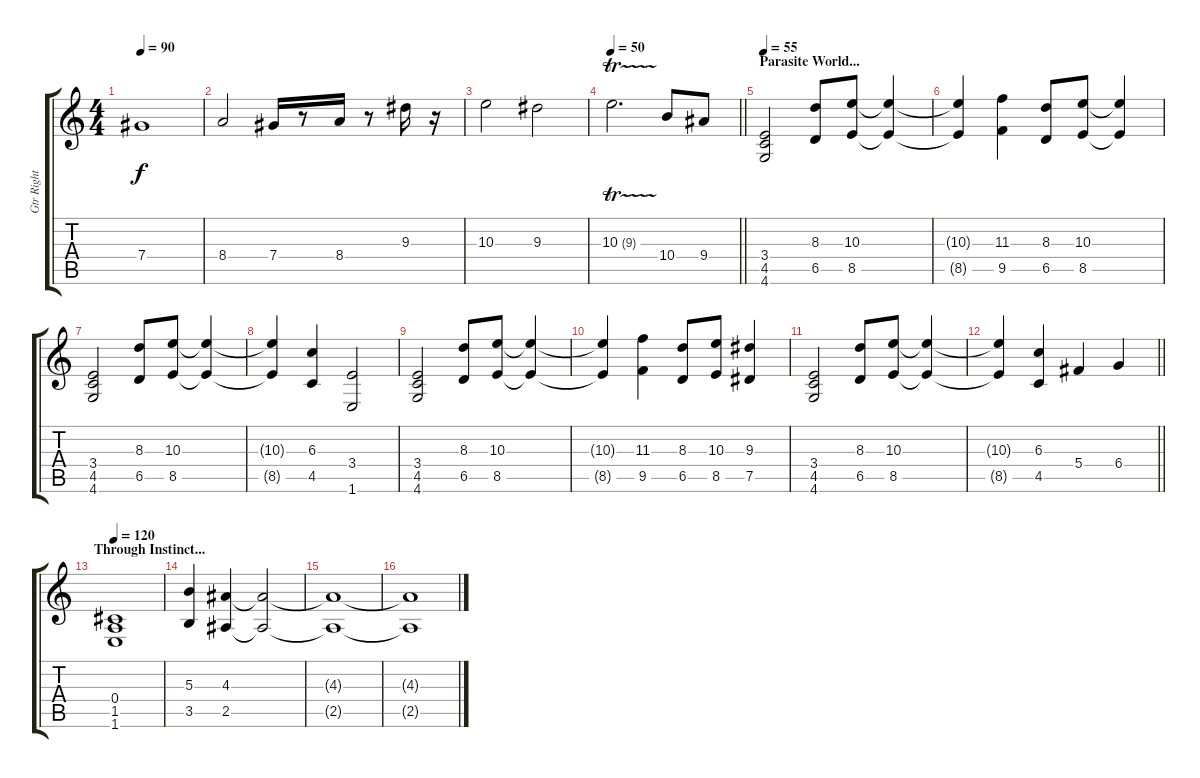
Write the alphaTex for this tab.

\track ("Gtr Right" "Gtr Right") {instrument distortionguitar}
\staff {score tabs}
\tuning (Eb4 Bb3 Gb3 Db3 Ab2 Eb2) {hide}
\ts (4 4)
\tempo 90
\clef g2
\ks c
7.4.1{dy f} |
8.4.2 7.4.16 r.8 8.4.16 r.8 9.3.16 r.16 |
10.3.2 9.3.2 |
\tempo 50
\barLineRight lightlight
10.3{tr (9 32)}.2{d} 10.4.8 9.4.8 |
\section ("" "Parasite World...")
\tempo 55
(3.4 4.5 4.6).2{volume 13} (8.3 6.5).8 (10.3 8.5).8 (10.3{t} 8.5{t}).4 |
(10.3{t} 8.5{t}).4 (11.3 9.5).4 (8.3 6.5).8 (10.3 8.5).8 (10.3{t} 8.5{t}).4 |
(3.4 4.5 4.6).2 (8.3 6.5).8 (10.3 8.5).8 (10.3{t} 8.5{t}).4 |
(10.3{t} 8.5{t}).4 (6.3 4.5).4 (3.4 1.6).2 |
(3.4 4.5 4.6).2 (8.3 6.5).8 (10.3 8.5).8 (10.3{t} 8.5{t}).4 |
(10.3{t} 8.5{t}).4 (11.3 9.5).4 (8.3 6.5).8 (10.3 8.5).8 (9.3 7.5).4 |
(3.4 4.5 4.6).2 (8.3 6.5).8 (10.3 8.5).8 (10.3{t} 8.5{t}).4 |
\barLineRight lightlight
(10.3{t} 8.5{t}).4 (6.3 4.5).4 5.4.4 6.4.4 |
\section ("" "Through Instinct...")
\tempo 120
(0.4 1.5 1.6).1 |
(5.3 3.5).4 (4.3 2.5).4 (4.3{t} 2.5{t}).2 |
(4.3{t} 2.5{t}).1 |
(4.3{t} 2.5{t}).1
